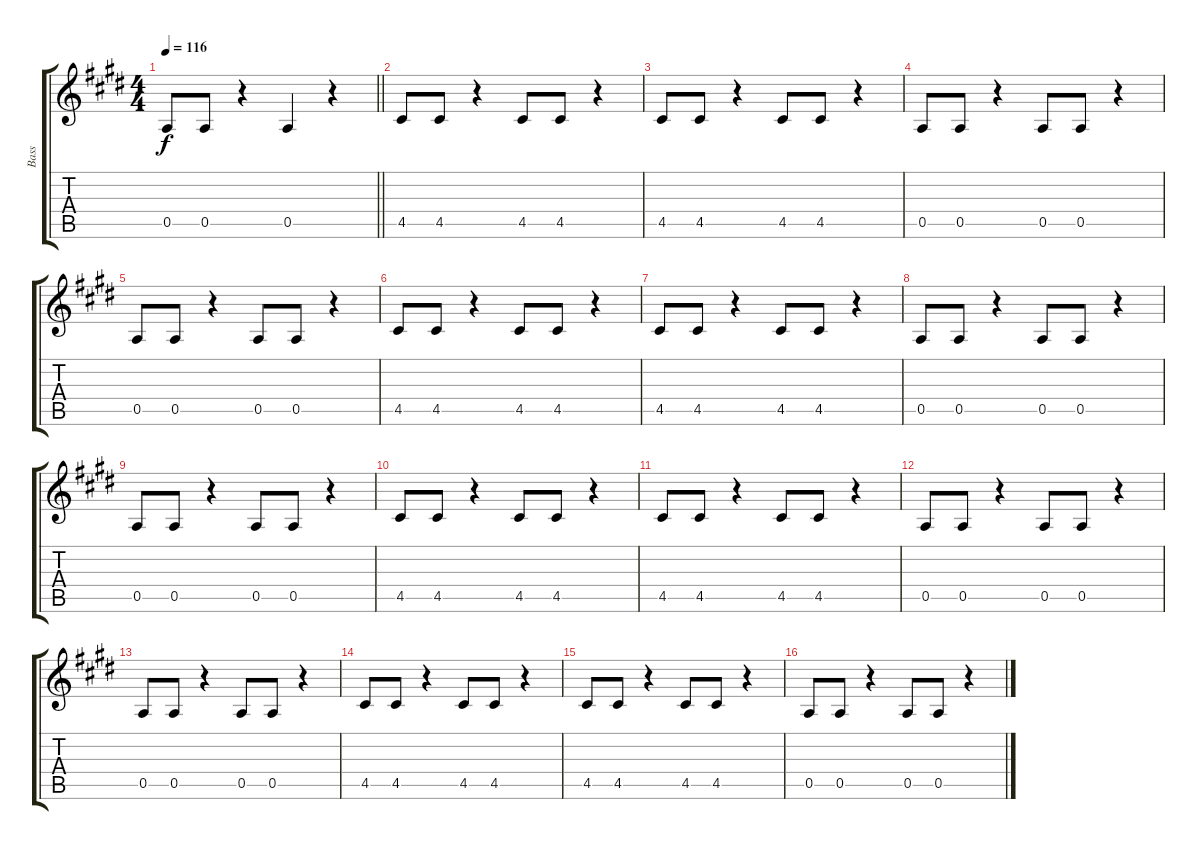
\track ("Bass" "Bass") {instrument electricbassfinger}
\staff {score tabs}
\tuning (E4 B3 G3 D3 A2 E2) {hide}
\ts (4 4)
\tempo 116
\clef g2
\barLineRight lightlight
\ks e
0.5.8{dy f} 0.5.8 r.4 0.5.4 r.4 |
4.5.8 4.5.8 r.4 4.5.8 4.5.8 r.4 |
4.5.8 4.5.8 r.4 4.5.8 4.5.8 r.4 |
0.5.8 0.5.8 r.4 0.5.8 0.5.8 r.4 |
0.5.8 0.5.8 r.4 0.5.8 0.5.8 r.4 |
4.5.8 4.5.8 r.4 4.5.8 4.5.8 r.4 |
4.5.8 4.5.8 r.4 4.5.8 4.5.8 r.4 |
0.5.8 0.5.8 r.4 0.5.8 0.5.8 r.4 |
0.5.8 0.5.8 r.4 0.5.8 0.5.8 r.4 |
4.5.8 4.5.8 r.4 4.5.8 4.5.8 r.4 |
4.5.8 4.5.8 r.4 4.5.8 4.5.8 r.4 |
0.5.8 0.5.8 r.4 0.5.8 0.5.8 r.4 |
0.5.8 0.5.8 r.4 0.5.8 0.5.8 r.4 |
4.5.8 4.5.8 r.4 4.5.8 4.5.8 r.4 |
4.5.8 4.5.8 r.4 4.5.8 4.5.8 r.4 |
0.5.8 0.5.8 r.4 0.5.8 0.5.8 r.4
